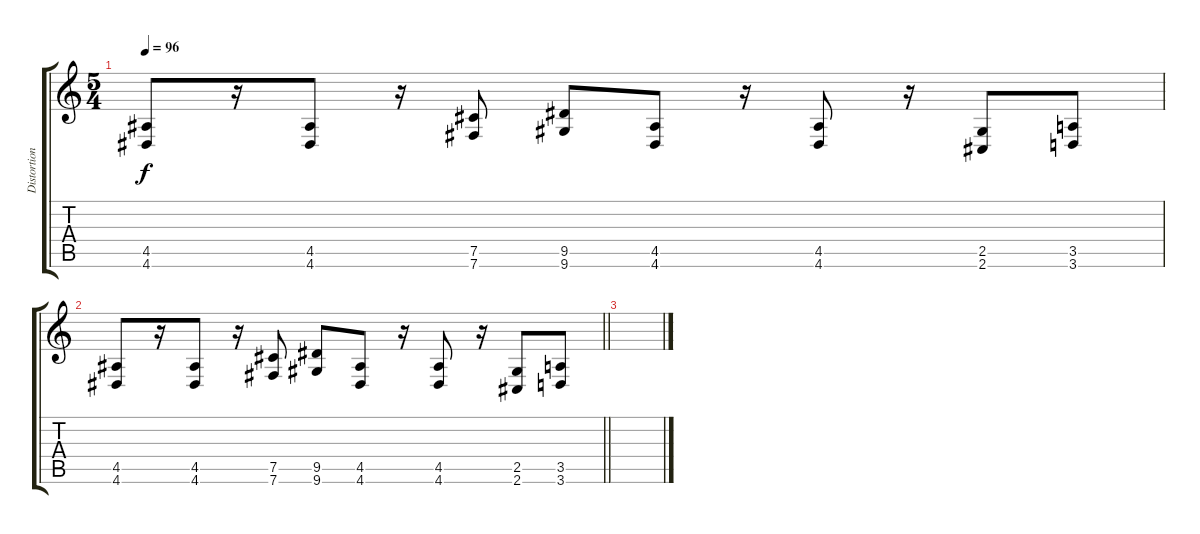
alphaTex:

\track ("Distortion" "Distortion") {instrument distortionguitar}
\staff {score tabs}
\tuning (Db4 Ab3 E3 B2 Gb2 B1) {hide}
\ts (5 4)
\section ("" "")
\tempo 96
\clef g2
\ks c
(4.5 4.6).8{dy f} r.16 (4.5 4.6).8 r.16 (7.5 7.6).8 (9.5 9.6).8 (4.5 4.6).8 r.16 (4.5 4.6).8 r.16 (2.5 2.6).8 (3.5 3.6).8 |
\barLineRight lightlight
(4.5 4.6).8 r.16 (4.5 4.6).8 r.16 (7.5 7.6).8 (9.5 9.6).8 (4.5 4.6).8 r.16 (4.5 4.6).8 r.16 (2.5 2.6).8 (3.5 3.6).8 |
\section ("" "")
